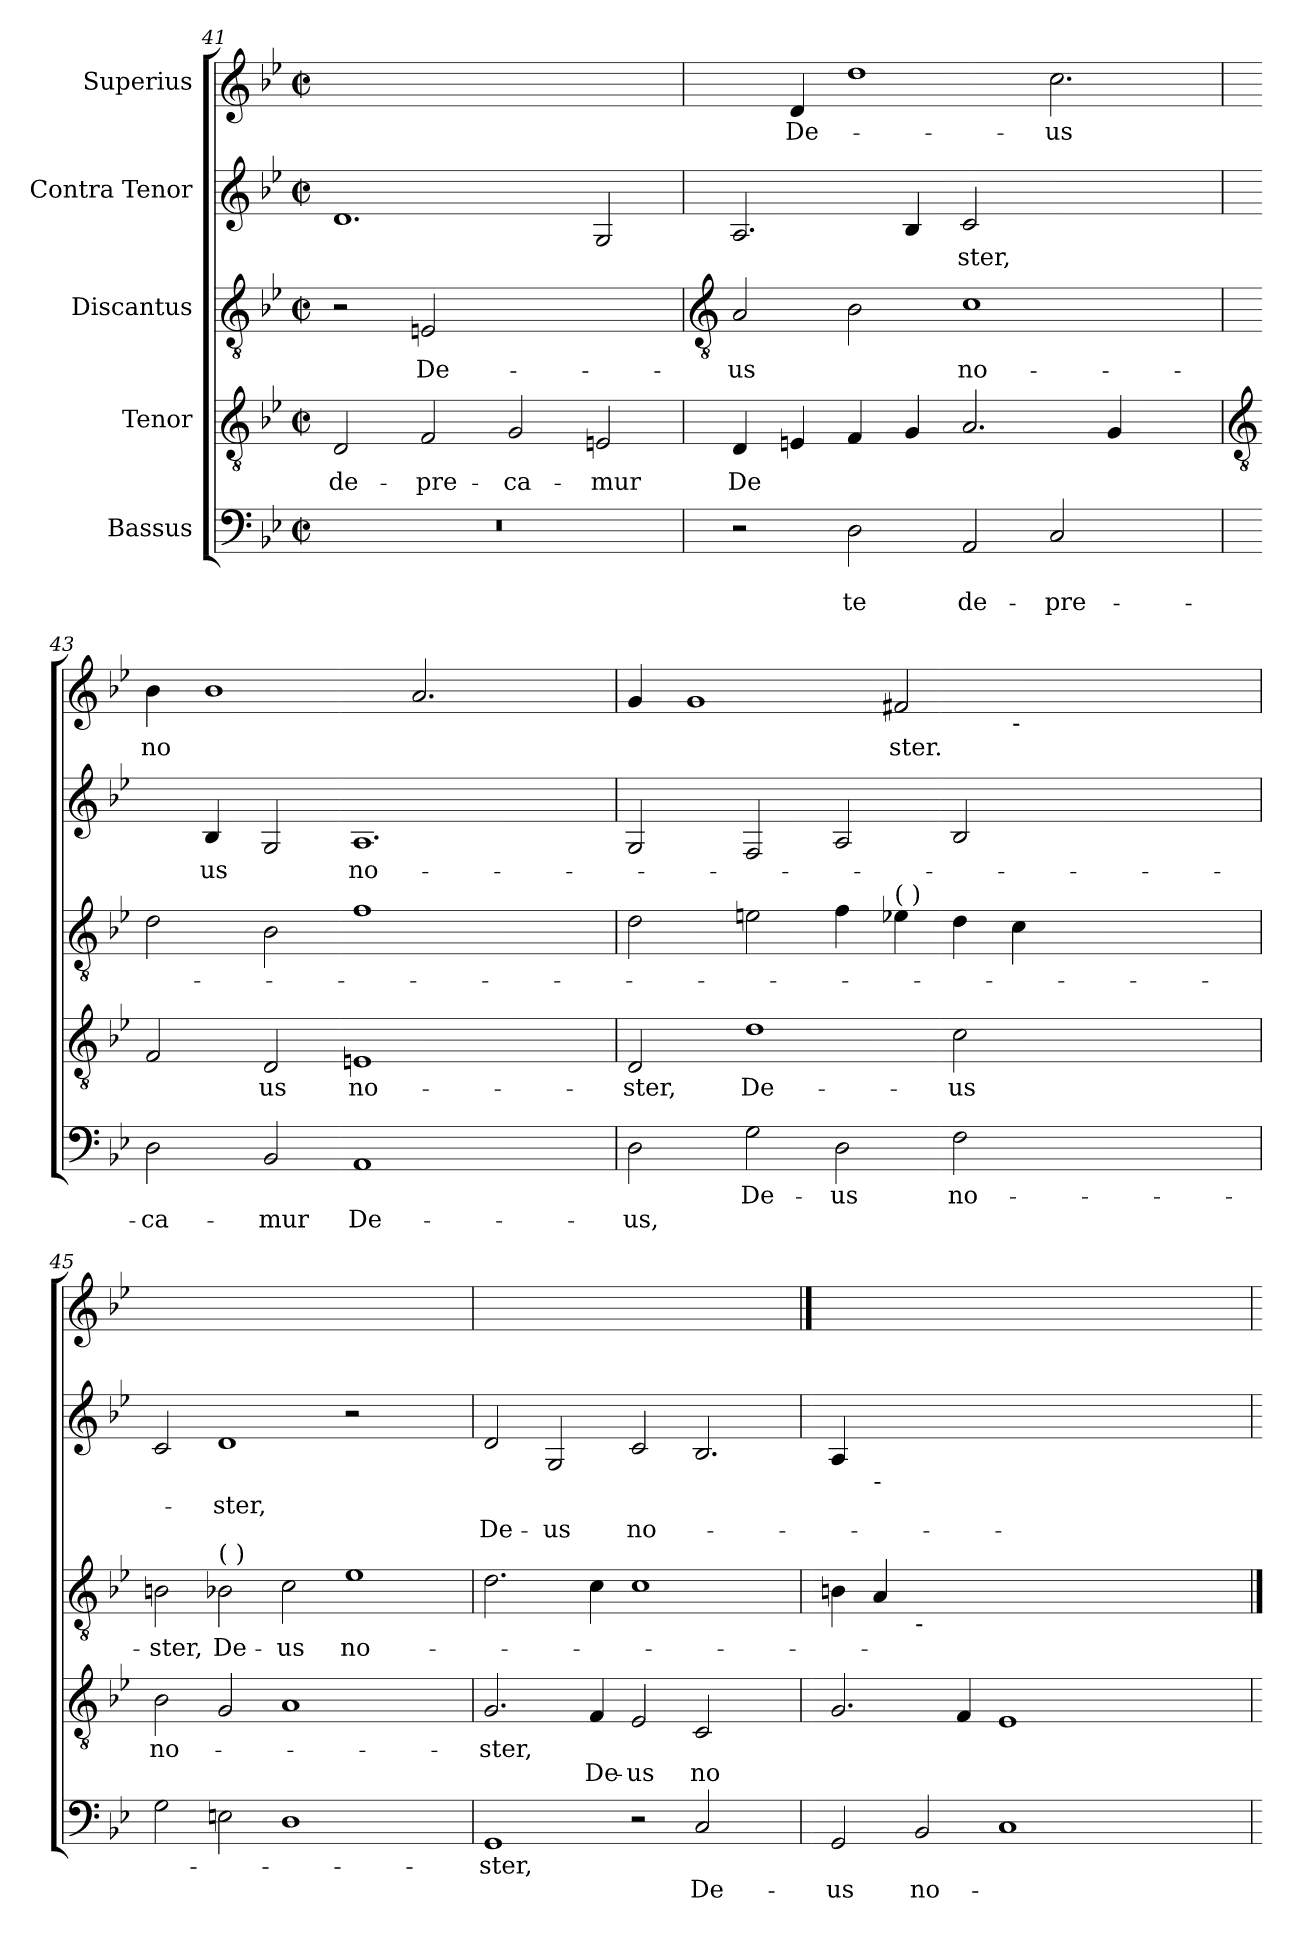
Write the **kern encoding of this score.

**kern	**text	**text	**kern	**text	**text	**kern	**text	**kern	**text	**text	**kern	**text
*part5	*part5	*part5	*part4	*part4	*part4	*part3	*part3	*part2	*part2	*part2	*part1	*part1
*staff5	*staff5	*staff5	*staff4	*staff4	*staff4	*staff3	*staff3	*staff2	*staff2	*staff2	*staff1	*staff1
*I"Bassus	*	*	*I"Tenor	*	*	*I"Discantus	*	*I"Contra Tenor	*	*	*I"Superius	*
*clefF4	*	*	*clefGv2	*	*	*clefGv2	*	*clefG2	*	*	*clefG2	*
*k[b-e-]	*	*	*k[b-e-]	*	*	*k[b-e-]	*	*k[b-e-]	*	*	*k[b-e-]	*
*B-:	*	*	*B-:	*	*	*B-:	*	*B-:	*	*	*B-:	*
*M4/2	*	*	*M4/2	*	*	*M4/2	*	*M4/2	*	*	*M4/2	*
*met(c|)	*	*	*met(c|)	*	*	*met(c|)	*	*met(c|)	*	*	*met(c|)	*
=41	=41	=41	=41	=41	=41	=41	=41	=41	=41	=41	=41	=41
!	!	!	!	!LO:LY:b	!	!	!	!	!	!	!	!LO:LY:b
0r	.	.	2D	de-	.	2r	.	1.d	.	.	[2eyy	ster,
!	!	!	!	!LO:LY:b	!	!	!LO:LY:b	!	!	!	!	!
.	.	.	2F	-pre-	.	2E	De-	.	.	.	1.ryy	.
!	!	!	!	!LO:LY:b	!	!	!	!	!	!	!	!
.	.	.	2G	-ca-	.	1ryy	.	.	.	.	.	.
!	!	!	!	!LO:LY:b	!	!	!	!	!	!	!	!
.	.	.	2En	-mur	.	.	.	2G	.	.	.	.
!!LO:LB:g=z
=42	=42	=42	=42	=42	=42	=42	=42	=42	=42	=42	=42	=42
*	*	*	*	*	*	*clefGv2	*	*	*	*	*	*
!	!	!	!	!LO:LY:b	!	!	!LO:LY:b	!	!	!	!	!
2r	.	.	4D	De	.	2A	-us	2.A	.	.	4eyy]	.
!	!	!	!	!	!	!	!	!	!	!	!	!LO:LY:b
.	.	.	4En	.	.	.	.	.	.	.	4d	De-
!	!	!LO:LY:b	!	!	!	!	!	!	!	!	!	!
2D	.	te	4F	.	.	2B-	.	.	.	.	1dd	.
.	.	.	4G	.	.	.	.	4B-	.	.	.	.
!	!	!LO:LY:b	!	!	!	!	!LO:LY:b	!	!LO:LY:b	!	!	!
2AA	.	de-	2.A	.	.	1c	no-	2c	-ster,	.	.	.
!	!	!LO:LY:b	!	!	!	!	!	!	!LO:LY:b	!	!	!LO:LY:b
2C	.	-pre-	.	.	.	.	.	[2cyy	De-	.	2.cc	-us
.	.	.	4G	.	.	.	.	.	.	.	.	.
4ryy	.	.	4ryy	.	.	4ryy	.	4ryy	.	.	.	.
!!LO:LB:g=z
=43	=43	=43	=43	=43	=43	=43	=43	=43	=43	=43	=43	=43
*	*	*	*clefGv2	*	*	*	*	*	*	*	*	*
!	!	!LO:LY:b	!	!	!	!	!	!	!	!	!	!LO:LY:b
2D	.	-ca-	2F	.	.	2d	.	4cyy]	.	.	4b-	no
!	!	!	!	!	!	!	!	!	!LO:LY:b	!	!	!
.	.	.	.	.	.	.	.	4B-	-us	.	1b-	.
!	!	!LO:LY:b	!	!LO:LY:b	!	!	!	!	!	!	!	!
2BB-	.	-mur	2D	us	.	2B-	.	2G	.	.	.	.
!	!	!LO:LY:b	!	!LO:LY:b	!	!	!	!	!LO:LY:b	!	!	!
1AA	.	De-	1En	no-	.	1f	.	1.A	no-	.	.	.
.	.	.	.	.	.	.	.	.	.	.	2.a	.
2ryy	.	.	2ryy	.	.	2ryy	.	.	.	.	2ryy	.
=44	=44	=44	=44	=44	=44	=44	=44	=44	=44	=44	=44	=44
!	!	!LO:LY:b	!	!LO:LY:b	!	!	!	!	!	!	!	!
2D	.	-us,	2D	-ster,	.	2d	.	2G	.	.	4g	.
.	.	.	.	.	.	.	.	.	.	.	1g	.
!	!LO:LY:b	!	!	!LO:LY:b	!	!	!	!	!	!	!	!
2G	De-	.	1d	De-	.	2en	.	2F	.	.	.	.
!	!LO:LY:b	!	!	!	!	!	!	!	!	!	!	!
2D	-us	.	.	.	.	4f	.	2A	.	.	.	.
!	!	!	!	!	!	!LO:TX:a:t=(  )	!	!	!	!	!	!
!	!	!	!	!	!	!	!	!	!	!	!	!LO:LY:b
.	.	.	.	.	.	4e-	.	.	.	.	2f#X	ster.
!	!LO:LY:b	!	!	!LO:LY:b	!	!	!	!	!	!	!	!
2F	no-	.	2c	-us	.	4d	.	2B-	.	.	.	.
!	!	!	!	!	!	!	!	!	!	!	!LO:TX:b:t=-	!
.	.	.	.	.	.	4c	.	.	.	.	[0gyy	.
1..ryy	.	.	1..ryy	.	.	1..ryy	.	1..ryy	.	.	.	.
=45	=45	=45	=45	=45	=45	=45	=45	=45	=45	=45	=45	=45
!	!	!	!	!LO:LY:b	!	!	!LO:LY:b	!	!	!	!	!
2G	.	.	2B-	no-	.	2Bn	-ster,	2c	.	.	0gyy_	.
!	!	!	!	!	!	!LO:TX:a:t=(  )	!	!	!	!	!	!
!	!	!	!	!	!	!	!LO:LY:b	!	!LO:LY:b	!	!	!
2En	.	.	2G	.	.	2B-	De-	1d	-ster,	.	.	.
!	!	!	!	!	!	!	!LO:LY:b	!	!	!	!	!
1D	.	.	1A	.	.	2c	-us	.	.	.	.	.
!	!	!	!	!	!	!	!LO:LY:b	!	!	!	!	!
.	.	.	.	.	.	1e-	no-	2r	.	.	.	.
2ryy	.	.	2ryy	.	.	.	.	2ryy	.	.	2ryy	.
=46	=46	=46	=46	=46	=46	=46	=46	=46	=46	=46	=46	=46
!	!LO:LY:b	!	!	!LO:LY:b	!	!	!	!	!	!LO:LY:b	!	!
1GG	-ster,	.	2.G	-ster,	.	2.d	.	2d	.	De-	1.gyy_	.
!	!	!	!	!	!	!	!	!	!	!LO:LY:b	!	!
.	.	.	.	.	.	.	.	2G	.	-us	.	.
!	!	!	!	!	!LO:LY:b	!	!	!	!	!	!	!
.	.	.	4F	.	De-	4c	.	.	.	.	.	.
!	!	!	!	!	!LO:LY:b	!	!	!	!	!LO:LY:b	!	!
2r	.	.	2E-	.	-us	1c	.	2c	.	no-	.	.
!	!	!LO:LY:b	!	!	!LO:LY:b	!	!	!	!	!	!	!
2C	.	De-	2C	.	no	.	.	2.B-	.	.	2gyy]	.
4ryy	.	.	4ryy	.	.	4ryy	.	.	.	.	4ryy	.
=	==	==	=	==	==	=	==	=	==	==	==	==
!	!	!LO:LY:b	!	!	!	!	!	!	!	!	!	!
2GG	.	-us	2.G	.	.	4Bn	.	4A	.	.	0ryy	.
!	!	!	!	!	!	!	!	!LO:TX:b:t=-	!	!	!	!
!	!	!	!	!	!	!	!	!	!	!LO:LY:b	!	!
.	.	.	.	.	.	4A	.	[1Gyy	.	-ster.	.	.
!	!	!	!	!	!	!LO:TX:b:t=-	!	!	!	!	!	!
!	!	!LO:LY:b	!	!	!	!	!LO:LY:b	!	!	!	!	!
2BB-	.	no-	.	.	.	1Byy	-ster.	.	.	.	.	.
.	.	.	4F	.	.	.	.	.	.	.	.	.
1C	.	.	1E-	.	.	.	.	.	.	.	.	.
.	.	.	.	.	.	.	.	1.Gyy_	.	.	.	.
.	.	.	.	.	.	1ryy	.	.	.	.	.	.
2.ryy	.	.	2.ryy	.	.	.	.	.	.	.	2.ryy	.
.	.	.	.	.	.	4ryy	.	.	.	.	.	.
=	=	=	=	=	=	==	=	=	=	=	=	=
*-	*-	*-	*-	*-	*-	*-	*-	*-	*-	*-	*-	*-
